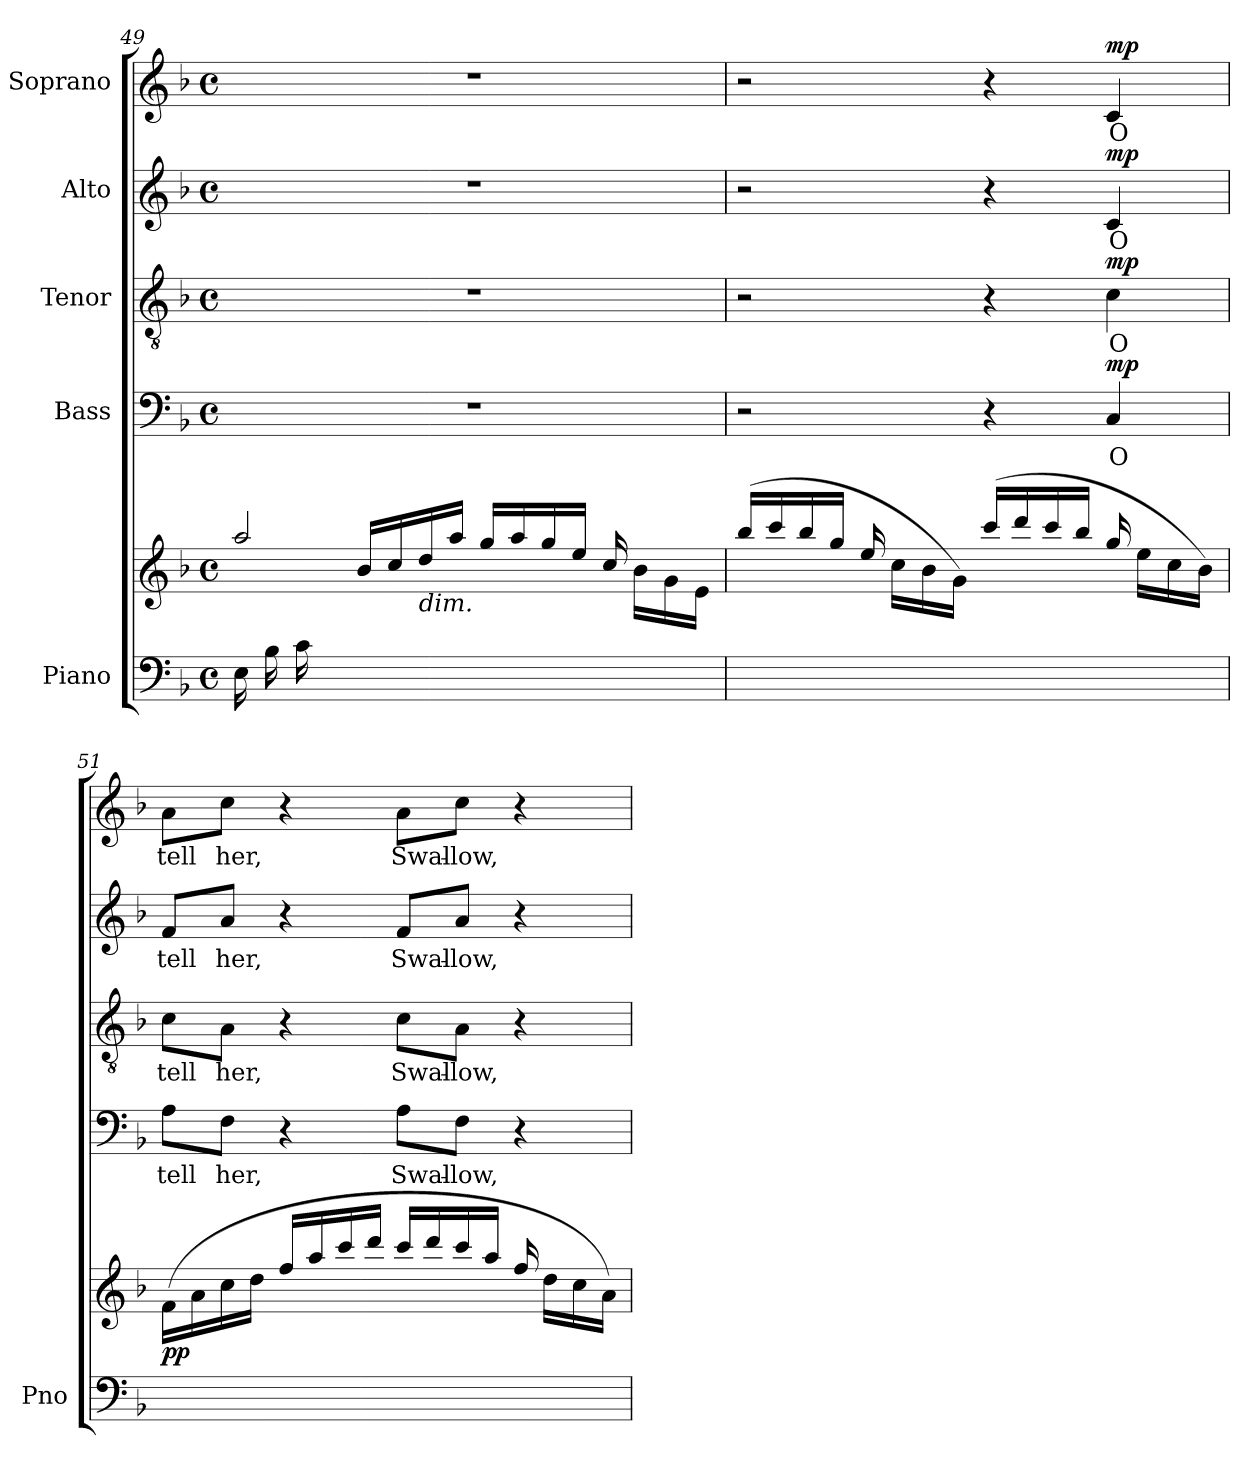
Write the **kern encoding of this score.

**kern	**kern	**dynam	**kern	**text	**dynam	**kern	**text	**dynam	**kern	**text	**dynam	**kern	**text	**dynam
*part5	*part5	*part5	*part4	*part4	*part4	*part3	*part3	*part3	*part2	*part2	*part2	*part1	*part1	*part1
*staff6	*staff5	*staff5/6	*staff4	*staff4	*staff4	*staff3	*staff3	*staff3	*staff2	*staff2	*staff2	*staff1	*staff1	*staff1
*I"Piano	*	*	*I"Bass	*	*	*I"Tenor	*	*	*I"Alto	*	*	*I"Soprano	*	*
*I'Pno	*	*	*	*	*	*	*	*	*	*	*	*	*	*
*clefF4	*clefG2	*	*clefF4	*	*	*clefGv2	*	*	*clefG2	*	*	*clefG2	*	*
*k[b-]	*k[b-]	*	*k[b-]	*	*	*k[b-]	*	*	*k[b-]	*	*	*k[b-]	*	*
*M4/4	*M4/4	*	*M4/4	*	*	*M4/4	*	*	*M4/4	*	*	*M4/4	*	*
*met(c)	*met(c)	*	*met(c)	*	*	*met(c)	*	*	*met(c)	*	*	*met(c)	*	*
=49	=49	=49	=49	=49	=49	=49	=49	=49	=49	=49	=49	=49	=49	=49
*^	*^	*	*	*	*	*	*	*	*	*	*	*	*	*
(<16E\LL	1ryy	(2aa/	8.ryy	.	1r	.	.	1r	.	.	1r	.	.	1r	.	.
16B-\	.	.	.	.	.	.	.	.	.	.	.	.	.	.	.	.
16c\	.	.	.	.	.	.	.	.	.	.	.	.	.	.	.	.
2ryy	.	.	16g\JJ	.	.	.	.	.	.	.	.	.	.	.	.	.
.	.	.	16b-/LL	.	.	.	.	.	.	.	.	.	.	.	.	.
.	.	.	16cc/	.	.	.	.	.	.	.	.	.	.	.	.	.
!	!	!	!LO:TX:b:i:t=dim.	!	!	!	!	!	!	!	!	!	!	!	!	!
.	.	.	16dd/	.	.	.	.	.	.	.	.	.	.	.	.	.
.	.	.	16aa/JJ	.	.	.	.	.	.	.	.	.	.	.	.	.
.	.	2ryy)	16gg/LL	.	.	.	.	.	.	.	.	.	.	.	.	.
.	.	.	16aa/	.	.	.	.	.	.	.	.	.	.	.	.	.
.	.	.	16gg/	.	.	.	.	.	.	.	.	.	.	.	.	.
4ryy	.	.	16ee/JJ	.	.	.	.	.	.	.	.	.	.	.	.	.
.	.	.	16cc/	.	.	.	.	.	.	.	.	.	.	.	.	.
.	.	.	16b-\LL	.	.	.	.	.	.	.	.	.	.	.	.	.
.	.	.	16g\	.	.	.	.	.	.	.	.	.	.	.	.	.
16ryy	.	.	16e\JJ)	.	.	.	.	.	.	.	.	.	.	.	.	.
*v	*v	*	*	*	*	*	*	*	*	*	*	*	*	*	*	*
*	*v	*v	*	*	*	*	*	*	*	*	*	*	*	*	*
!!LO:LB:g=z
=50	=50	=50	=50	=50	=50	=50	=50	=50	=50	=50	=50	=50	=50	=50
1ryy	(<16bb-/LL	.	2r	.	.	2r	.	.	2r	.	.	2r	.	.
.	16ccc/	.	.	.	.	.	.	.	.	.	.	.	.	.
.	16bb-/	.	.	.	.	.	.	.	.	.	.	.	.	.
.	16gg/JJ	.	.	.	.	.	.	.	.	.	.	.	.	.
.	16ee/	.	.	.	.	.	.	.	.	.	.	.	.	.
.	16cc\LL	.	.	.	.	.	.	.	.	.	.	.	.	.
.	16b-\	.	.	.	.	.	.	.	.	.	.	.	.	.
.	16g\JJ)	.	.	.	.	.	.	.	.	.	.	.	.	.
.	(16ccc/LL	.	4r	.	.	4r	.	.	4r	.	.	4r	.	.
.	16ddd/	.	.	.	.	.	.	.	.	.	.	.	.	.
.	16ccc/	.	.	.	.	.	.	.	.	.	.	.	.	.
.	16bb-/JJ	.	.	.	.	.	.	.	.	.	.	.	.	.
!	!	!	!	!LO:LY:b	!LO:DY:a	!	!LO:LY:b	!LO:DY:a	!	!LO:LY:b	!LO:DY:a	!	!LO:LY:b	!LO:DY:a
.	16gg/	.	4C/	O	mp	4c\	O	mp	4c/	O	mp	4c/	O	mp
.	16ee\LL	.	.	.	.	.	.	.	.	.	.	.	.	.
.	16cc\	.	.	.	.	.	.	.	.	.	.	.	.	.
.	16b-\JJ)	.	.	.	.	.	.	.	.	.	.	.	.	.
!!LO:PB:g=z
=51	=51	=51	=51	=51	=51	=51	=51	=51	=51	=51	=51	=51	=51	=51
!	!	!LO:DY:b	!	!LO:LY:b	!	!	!LO:LY:b	!	!	!LO:LY:b	!	!	!LO:LY:b	!
1ryy	(16f\LL	pp	8A\L	tell	.	8c\L	tell	.	8f/L	tell	.	8a\L	tell	.
.	16a\	.	.	.	.	.	.	.	.	.	.	.	.	.
!	!	!	!	!LO:LY:b	!	!	!LO:LY:b	!	!	!LO:LY:b	!	!	!LO:LY:b	!
.	16cc\	.	8F\J	her,	.	8A\J	her,	.	8a/J	her,	.	8cc\J	her,	.
.	16dd\JJ	.	.	.	.	.	.	.	.	.	.	.	.	.
.	16ff/LL	.	4r	.	.	4r	.	.	4r	.	.	4r	.	.
.	16aa/	.	.	.	.	.	.	.	.	.	.	.	.	.
.	16ccc/	.	.	.	.	.	.	.	.	.	.	.	.	.
.	16ddd/JJ	.	.	.	.	.	.	.	.	.	.	.	.	.
!	!	!	!	!LO:LY:b	!	!	!LO:LY:b	!	!	!LO:LY:b	!	!	!LO:LY:b	!
.	16ccc/LL	.	8A\L	Swal-	.	8c\L	Swal-	.	8f/L	Swal-	.	8a\L	Swal-	.
.	16ddd/	.	.	.	.	.	.	.	.	.	.	.	.	.
!	!	!	!	!LO:LY:b	!	!	!LO:LY:b	!	!	!LO:LY:b	!	!	!LO:LY:b	!
.	16ccc/	.	8F\J	-low,	.	8A\J	-low,	.	8a/J	-low,	.	8cc\J	-low,	.
.	16aa/JJ	.	.	.	.	.	.	.	.	.	.	.	.	.
.	16ff/	.	4r	.	.	4r	.	.	4r	.	.	4r	.	.
.	16dd\LL	.	.	.	.	.	.	.	.	.	.	.	.	.
.	16cc\	.	.	.	.	.	.	.	.	.	.	.	.	.
.	16a\JJ)	.	.	.	.	.	.	.	.	.	.	.	.	.
=	=	=	=	=	=	=	=	=	=	=	=	=	=	=
*-	*-	*-	*-	*-	*-	*-	*-	*-	*-	*-	*-	*-	*-	*-
